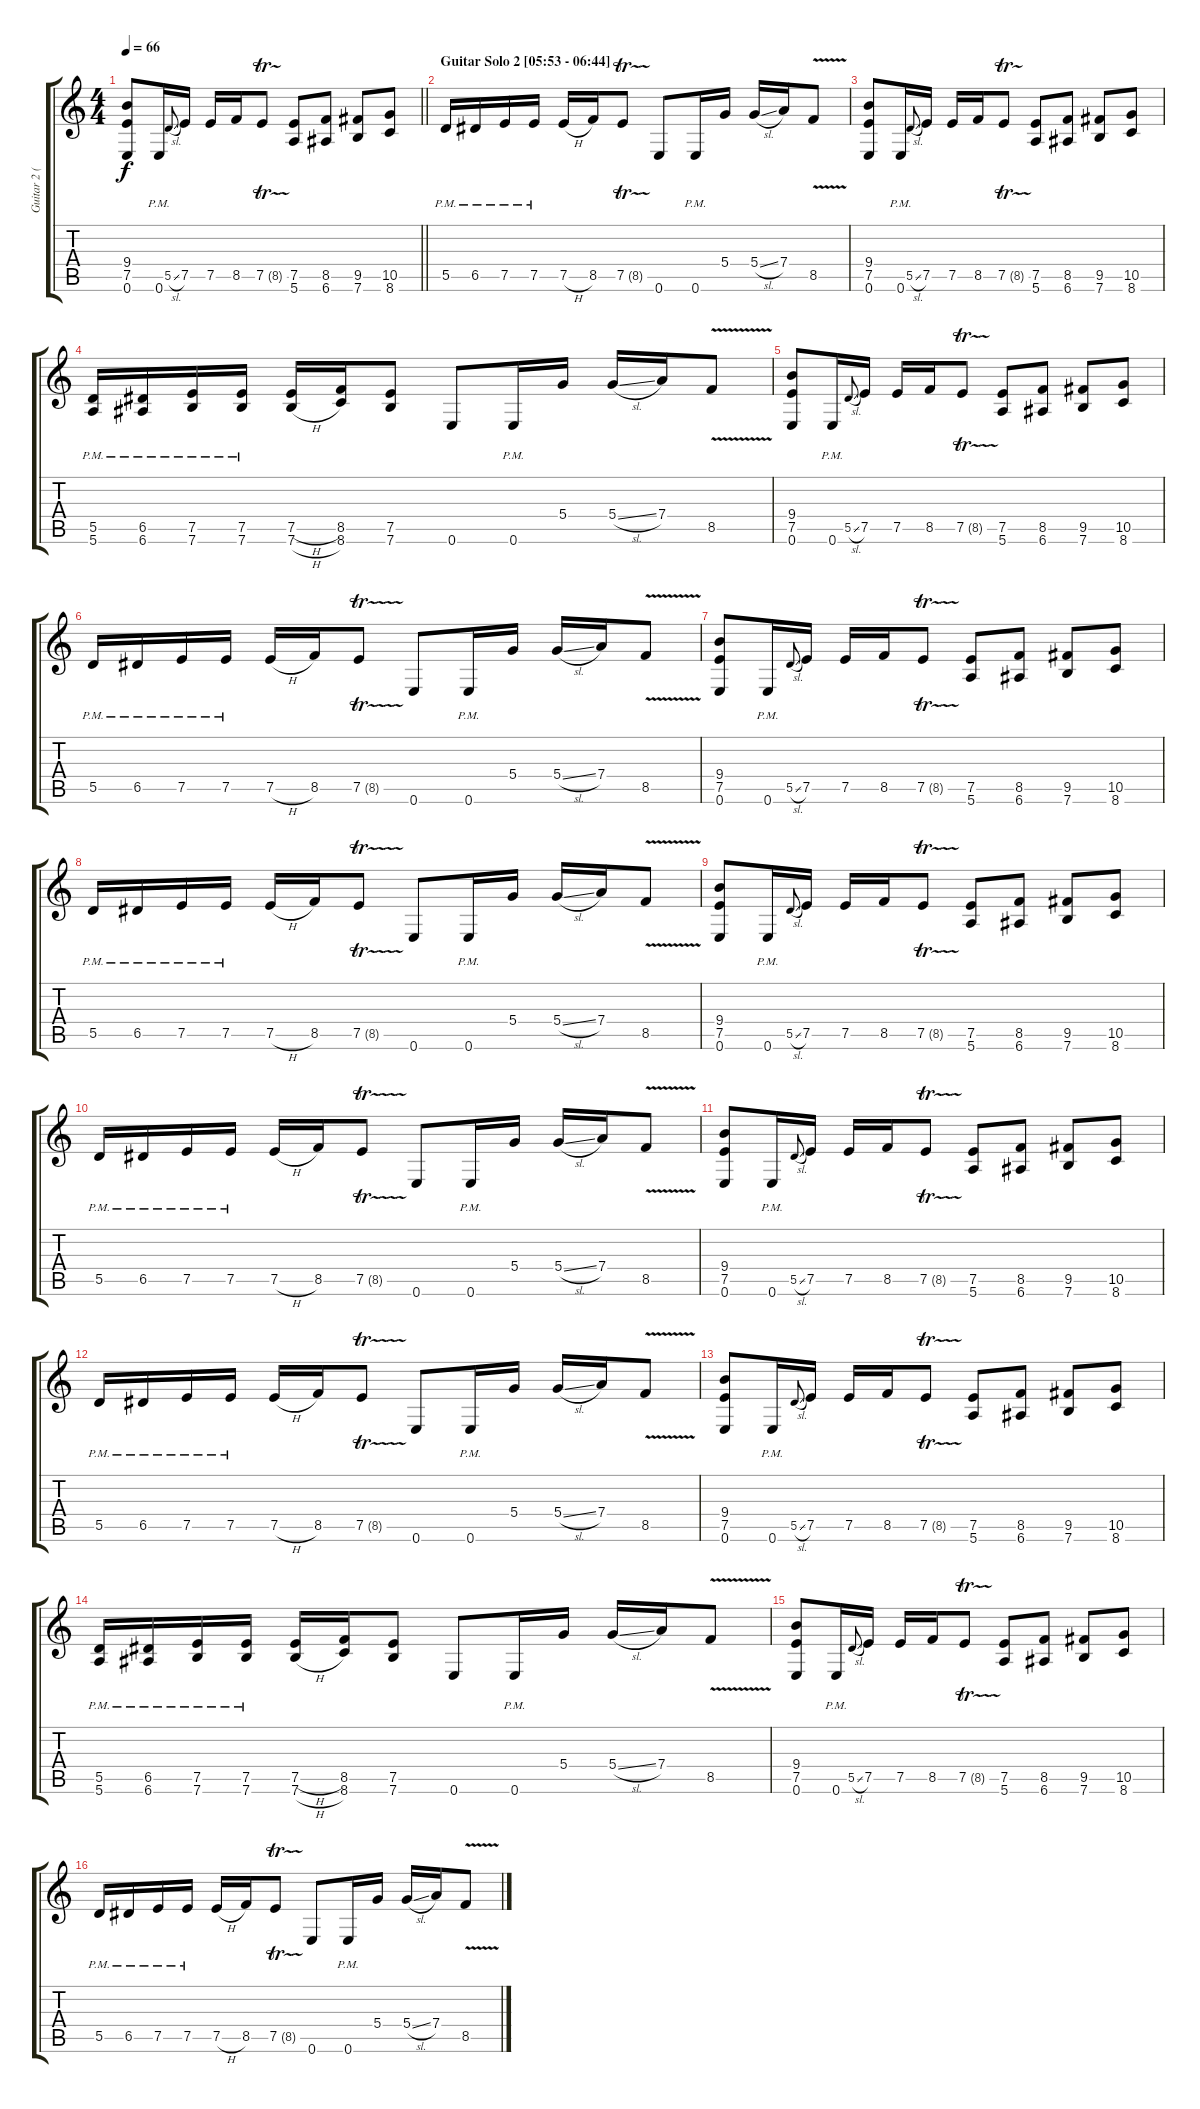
\track ("Guitar 2 (Distortion)" "Guitar 2 (") {instrument distortionguitar}
\staff {score tabs}
\tuning (E4 B3 G3 D3 A2 E2) {hide}
\ts (4 4)
\tempo 66
\clef g2
\barLineRight lightlight
\ks c
(9.4 7.5 0.6).8{dy f} 0.6{pm}.16 5.5{sl}.8{gr onbeat} 7.5.16 7.5.16 8.5.16 7.5{tr (8 64)}.8 (7.5 5.6).8 (8.5 6.6).8 (9.5 7.6).8 (10.5 8.6).8 |
\section ("" "Guitar Solo 2 [05:53 - 06:44]")
5.5{pm}.16 6.5{pm}.16 7.5{pm}.16 7.5{pm}.16 7.5{h}.16 8.5.16 7.5{tr (8 64)}.8 0.6.8 0.6{pm}.16 5.4.16 5.4{sl}.16 7.4.16 8.5{v}.8 |
(9.4 7.5 0.6).8 0.6{pm}.16 5.5{sl}.8{gr onbeat} 7.5.16 7.5.16 8.5.16 7.5{tr (8 64)}.8 (7.5 5.6).8 (8.5 6.6).8 (9.5 7.6).8 (10.5 8.6).8 |
(5.5{pm} 5.6{pm}).16 (6.5{pm} 6.6{pm}).16 (7.5{pm} 7.6{pm}).16 (7.5{pm} 7.6{pm}).16 (7.5{h} 7.6{h}).16 (8.5 8.6).16 (7.5 7.6).8 0.6.8 0.6{pm}.16 5.4.16 5.4{sl}.16 7.4.16 8.5{v}.8 |
(9.4 7.5 0.6).8 0.6{pm}.16 5.5{sl}.8{gr onbeat} 7.5.16 7.5.16 8.5.16 7.5{tr (8 64)}.8 (7.5 5.6).8 (8.5 6.6).8 (9.5 7.6).8 (10.5 8.6).8 |
5.5{pm}.16{volume 8} 6.5{pm}.16 7.5{pm}.16 7.5{pm}.16 7.5{h}.16 8.5.16 7.5{tr (8 64)}.8 0.6.8 0.6{pm}.16 5.4.16 5.4{sl}.16 7.4.16 8.5{v}.8 |
(9.4 7.5 0.6).8 0.6{pm}.16 5.5{sl}.8{gr onbeat} 7.5.16 7.5.16 8.5.16 7.5{tr (8 64)}.8 (7.5 5.6).8 (8.5 6.6).8 (9.5 7.6).8 (10.5 8.6).8 |
5.5{pm}.16 6.5{pm}.16 7.5{pm}.16 7.5{pm}.16 7.5{h}.16 8.5.16 7.5{tr (8 64)}.8 0.6.8 0.6{pm}.16 5.4.16 5.4{sl}.16 7.4.16 8.5{v}.8 |
(9.4 7.5 0.6).8 0.6{pm}.16 5.5{sl}.8{gr onbeat} 7.5.16 7.5.16 8.5.16 7.5{tr (8 64)}.8 (7.5 5.6).8 (8.5 6.6).8 (9.5 7.6).8 (10.5 8.6).8 |
5.5{pm}.16{volume 4} 6.5{pm}.16 7.5{pm}.16 7.5{pm}.16 7.5{h}.16 8.5.16 7.5{tr (8 64)}.8 0.6.8 0.6{pm}.16 5.4.16 5.4{sl}.16 7.4.16 8.5{v}.8 |
(9.4 7.5 0.6).8 0.6{pm}.16 5.5{sl}.8{gr onbeat} 7.5.16 7.5.16 8.5.16 7.5{tr (8 64)}.8 (7.5 5.6).8 (8.5 6.6).8 (9.5 7.6).8 (10.5 8.6).8 |
5.5{pm}.16 6.5{pm}.16 7.5{pm}.16 7.5{pm}.16 7.5{h}.16 8.5.16 7.5{tr (8 64)}.8 0.6.8 0.6{pm}.16 5.4.16 5.4{sl}.16 7.4.16 8.5{v}.8 |
(9.4 7.5 0.6).8 0.6{pm}.16 5.5{sl}.8{gr onbeat} 7.5.16 7.5.16 8.5.16 7.5{tr (8 64)}.8 (7.5 5.6).8 (8.5 6.6).8 (9.5 7.6).8 (10.5 8.6).8 |
(5.5{pm} 5.6{pm}).16{volume 0} (6.5{pm} 6.6{pm}).16 (7.5{pm} 7.6{pm}).16 (7.5{pm} 7.6{pm}).16 (7.5{h} 7.6{h}).16 (8.5 8.6).16 (7.5 7.6).8 0.6.8 0.6{pm}.16 5.4.16 5.4{sl}.16 7.4.16 8.5{v}.8 |
(9.4 7.5 0.6).8 0.6{pm}.16 5.5{sl}.8{gr onbeat} 7.5.16 7.5.16 8.5.16 7.5{tr (8 64)}.8 (7.5 5.6).8 (8.5 6.6).8 (9.5 7.6).8 (10.5 8.6).8 |
5.5{pm}.16 6.5{pm}.16 7.5{pm}.16 7.5{pm}.16 7.5{h}.16 8.5.16 7.5{tr (8 64)}.8 0.6.8 0.6{pm}.16 5.4.16 5.4{sl}.16 7.4.16 8.5{v}.8
